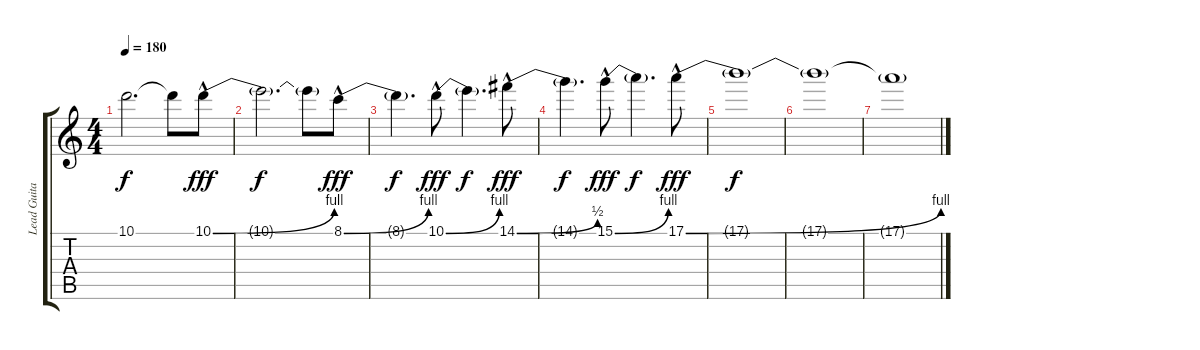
\track ("Lead Guitar" "Lead Guita") {instrument distortionguitar}
\staff {score tabs}
\tuning (E4 B3 G3 D3 A2 E2) {hide}
\ts (4 4)
\tempo 180
\clef g2
\ks c
10.1{t}.2{d dy f} 10.1{t}.8 10.1{be (bend 0 0 60 4) hac}.8{dy fff} |
10.1{t}.2{d dy f} 10.1{t}.8 8.1{be (bend 0 0 60 4) hac}.8{dy fff} |
8.1{t}.4{d dy f} 10.1{be (bend 0 0 60 4) hac}.8{dy fff} 10.1{t}.4{d dy f} 14.1{be (bend 0 0 60 2) hac}.8{dy fff} |
14.1{t}.4{d dy f} 15.1{be (bend 0 0 60 4) hac}.8{dy fff} 15.1{t}.4{d dy f} 17.1{be (bend 0 0 60 4) hac}.8{dy fff} |
17.1{t}.1{dy f} |
17.1{t}.1 |
17.1{t}.1
